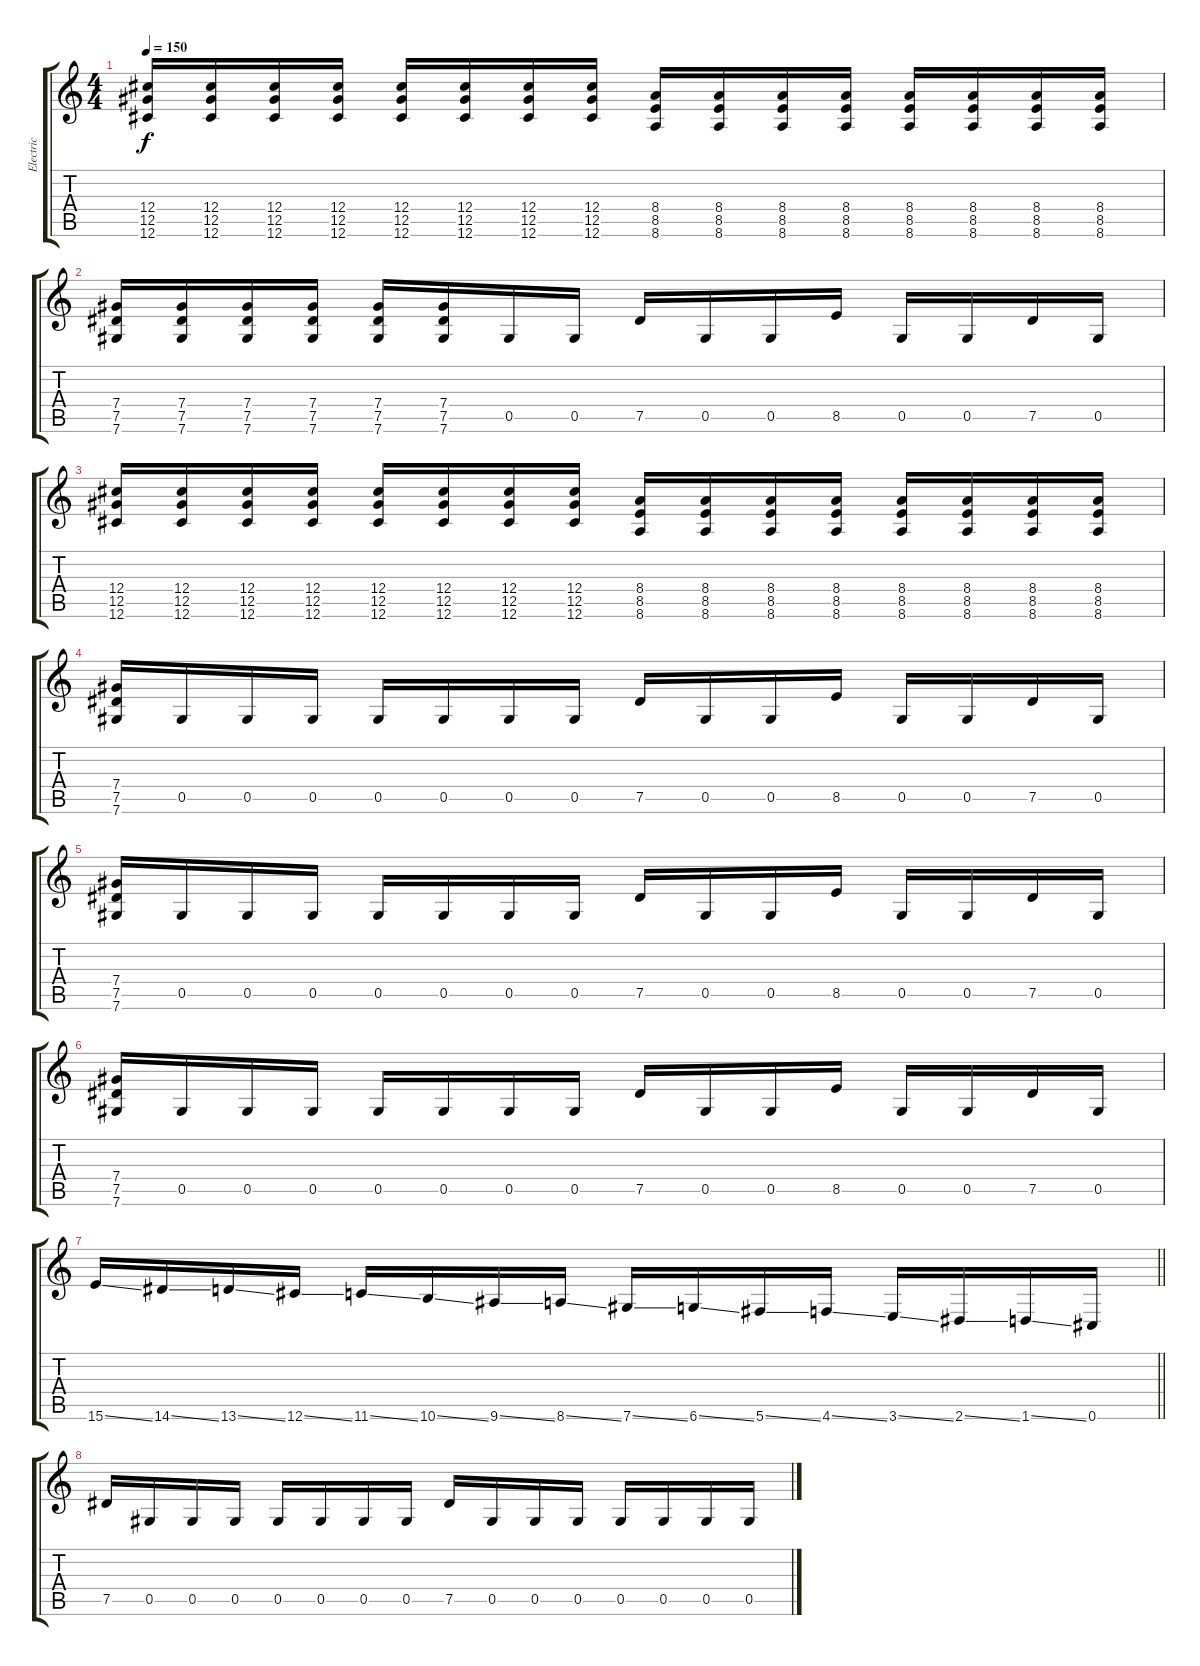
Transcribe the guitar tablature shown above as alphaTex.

\track ("Electric" "Electric") {instrument distortionguitar}
\staff {score tabs}
\tuning (Eb4 Bb3 Gb3 Db3 Ab2 Db2) {hide}
\ts (4 4)
\tempo 150
\clef g2
\ks c
(12.4 12.5 12.6).16{dy f} (12.4 12.5 12.6).16 (12.4 12.5 12.6).16 (12.4 12.5 12.6).16 (12.4 12.5 12.6).16 (12.4 12.5 12.6).16 (12.4 12.5 12.6).16 (12.4 12.5 12.6).16 (8.4 8.5 8.6).16 (8.4 8.5 8.6).16 (8.4 8.5 8.6).16 (8.4 8.5 8.6).16 (8.4 8.5 8.6).16 (8.4 8.5 8.6).16 (8.4 8.5 8.6).16 (8.4 8.5 8.6).16 |
(7.4 7.5 7.6).16 (7.4 7.5 7.6).16 (7.4 7.5 7.6).16 (7.4 7.5 7.6).16 (7.4 7.5 7.6).16 (7.4 7.5 7.6).16 0.5.16 0.5.16 7.5.16 0.5.16 0.5.16 8.5.16 0.5.16 0.5.16 7.5.16 0.5.16 |
(12.4 12.5 12.6).16 (12.4 12.5 12.6).16 (12.4 12.5 12.6).16 (12.4 12.5 12.6).16 (12.4 12.5 12.6).16 (12.4 12.5 12.6).16 (12.4 12.5 12.6).16 (12.4 12.5 12.6).16 (8.4 8.5 8.6).16 (8.4 8.5 8.6).16 (8.4 8.5 8.6).16 (8.4 8.5 8.6).16 (8.4 8.5 8.6).16 (8.4 8.5 8.6).16 (8.4 8.5 8.6).16 (8.4 8.5 8.6).16 |
(7.4 7.5 7.6).16 0.5.16 0.5.16 0.5.16 0.5.16 0.5.16 0.5.16 0.5.16 7.5.16 0.5.16 0.5.16 8.5.16 0.5.16 0.5.16 7.5.16 0.5.16 |
(7.4 7.5 7.6).16 0.5.16 0.5.16 0.5.16 0.5.16 0.5.16 0.5.16 0.5.16 7.5.16 0.5.16 0.5.16 8.5.16 0.5.16 0.5.16 7.5.16 0.5.16 |
(7.4 7.5 7.6).16 0.5.16 0.5.16 0.5.16 0.5.16 0.5.16 0.5.16 0.5.16 7.5.16 0.5.16 0.5.16 8.5.16 0.5.16 0.5.16 7.5.16 0.5.16 |
\barLineRight lightlight
15.6{ss}.16 14.6{ss}.16 13.6{ss}.16 12.6{ss}.16 11.6{ss}.16 10.6{ss}.16 9.6{ss}.16 8.6{ss}.16 7.6{ss}.16 6.6{ss}.16 5.6{ss}.16 4.6{ss}.16 3.6{ss}.16 2.6{ss}.16 1.6{ss}.16 0.6.16 |
7.5.16 0.5.16 0.5.16 0.5.16 0.5.16 0.5.16 0.5.16 0.5.16 7.5.16 0.5.16 0.5.16 0.5.16 0.5.16 0.5.16 0.5.16 0.5.16
